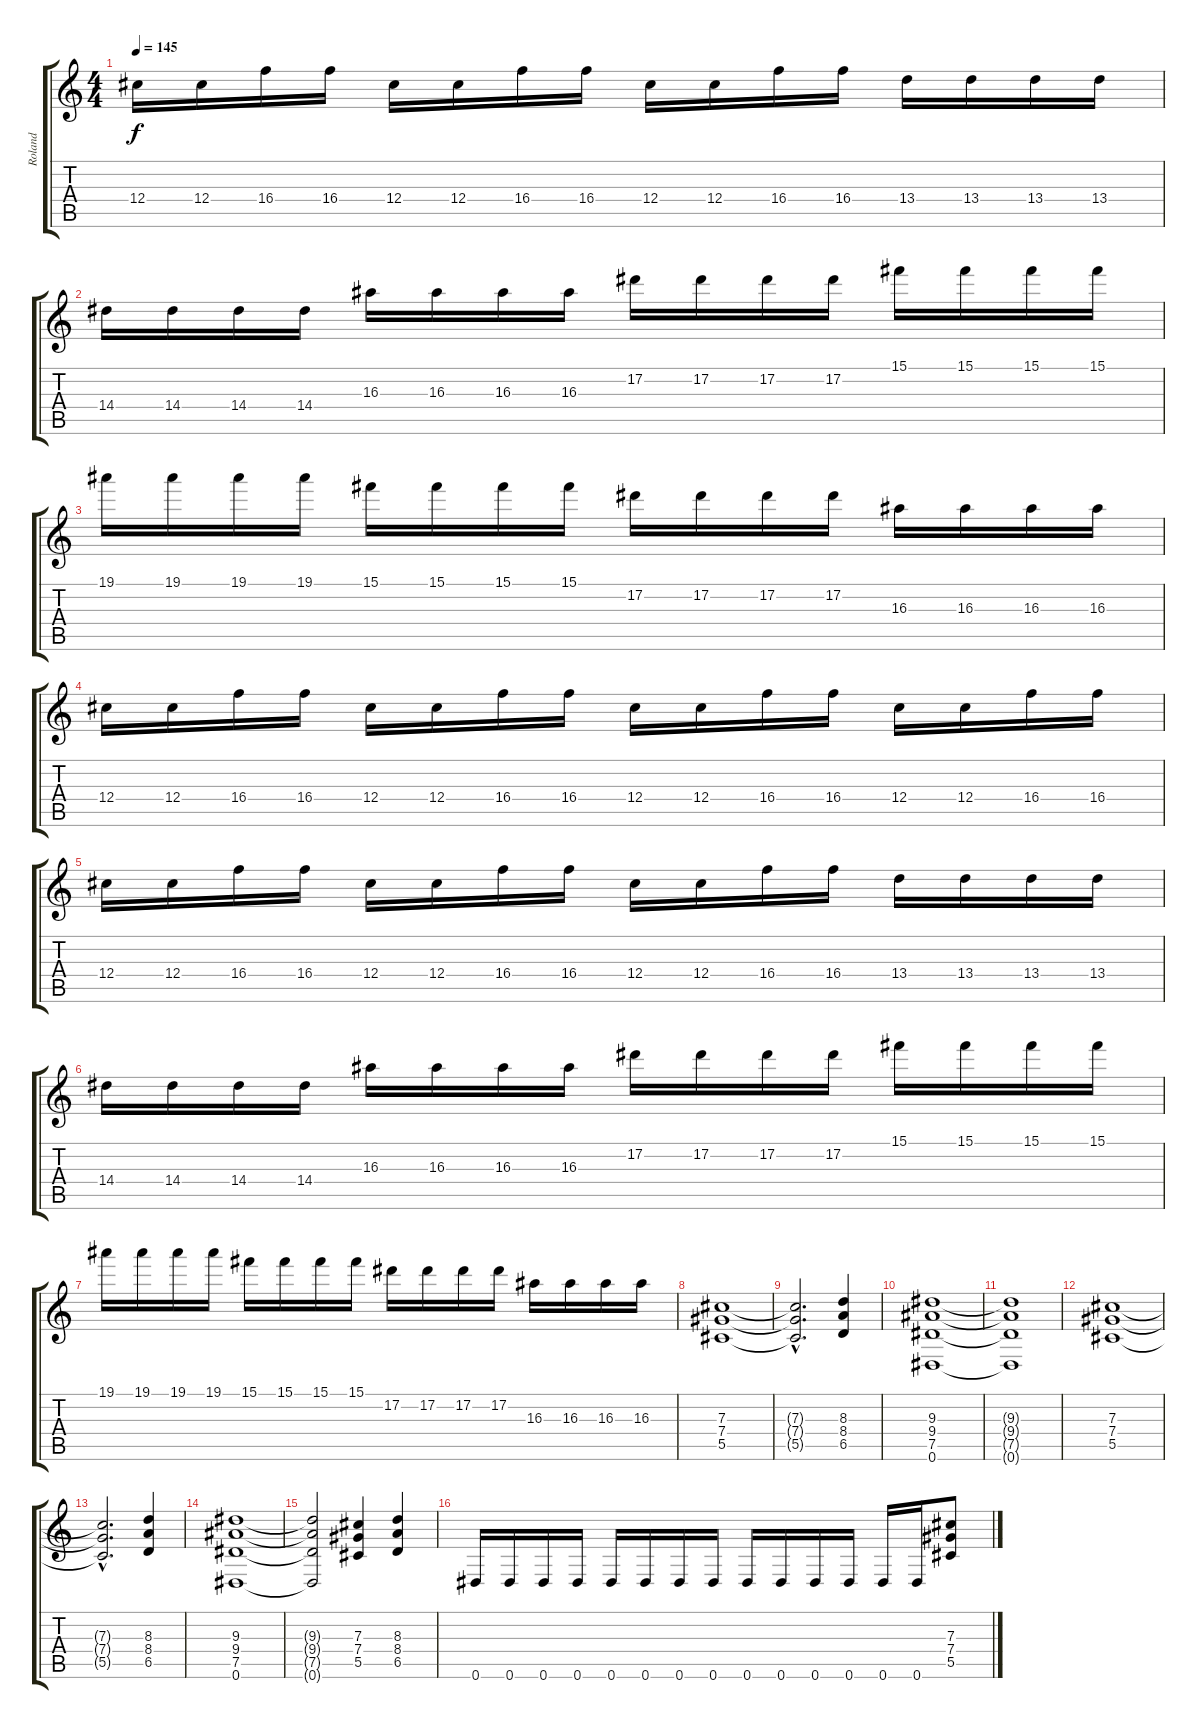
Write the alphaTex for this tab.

\track ("Roland" "Roland") {instrument overdrivenguitar}
\staff {score tabs}
\tuning (Eb4 Bb3 Gb3 Db3 Ab2 Eb2) {hide}
\ts (4 4)
\tempo 145
\clef g2
\ks c
12.4.16{dy f} 12.4.16 16.4.16 16.4.16 12.4.16 12.4.16 16.4.16 16.4.16 12.4.16 12.4.16 16.4.16 16.4.16 13.4.16 13.4.16 13.4.16 13.4.16 |
14.4.16 14.4.16 14.4.16 14.4.16 16.3.16 16.3.16 16.3.16 16.3.16 17.2.16 17.2.16 17.2.16 17.2.16 15.1.16 15.1.16 15.1.16 15.1.16 |
19.1.16 19.1.16 19.1.16 19.1.16 15.1.16 15.1.16 15.1.16 15.1.16 17.2.16 17.2.16 17.2.16 17.2.16 16.3.16 16.3.16 16.3.16 16.3.16 |
12.4.16 12.4.16 16.4.16 16.4.16 12.4.16 12.4.16 16.4.16 16.4.16 12.4.16 12.4.16 16.4.16 16.4.16 12.4.16 12.4.16 16.4.16 16.4.16 |
12.4.16 12.4.16 16.4.16 16.4.16 12.4.16 12.4.16 16.4.16 16.4.16 12.4.16 12.4.16 16.4.16 16.4.16 13.4.16 13.4.16 13.4.16 13.4.16 |
14.4.16 14.4.16 14.4.16 14.4.16 16.3.16 16.3.16 16.3.16 16.3.16 17.2.16 17.2.16 17.2.16 17.2.16 15.1.16 15.1.16 15.1.16 15.1.16 |
19.1.16 19.1.16 19.1.16 19.1.16 15.1.16 15.1.16 15.1.16 15.1.16 17.2.16 17.2.16 17.2.16 17.2.16 16.3.16 16.3.16 16.3.16 16.3.16 |
(7.3 7.4 5.5).1 |
(7.3{hac t} 7.4{hac t} 5.5{hac t}).2{d} (8.3 8.4 6.5).4 |
(9.3 9.4 7.5 0.6).1 |
(9.3{t} 9.4{t} 7.5{t} 0.6{t}).1 |
(7.3 7.4 5.5).1 |
(7.3{hac t} 7.4{hac t} 5.5{hac t}).2{d} (8.3 8.4 6.5).4 |
(9.3 9.4 7.5 0.6).1 |
(9.3{t} 9.4{t} 7.5{t} 0.6{t}).2 (7.3 7.4 5.5).4 (8.3 8.4 6.5).4 |
0.6.16 0.6.16 0.6.16 0.6.16 0.6.16 0.6.16 0.6.16 0.6.16 0.6.16 0.6.16 0.6.16 0.6.16 0.6.16 0.6.16 (7.3 7.4 5.5).8
